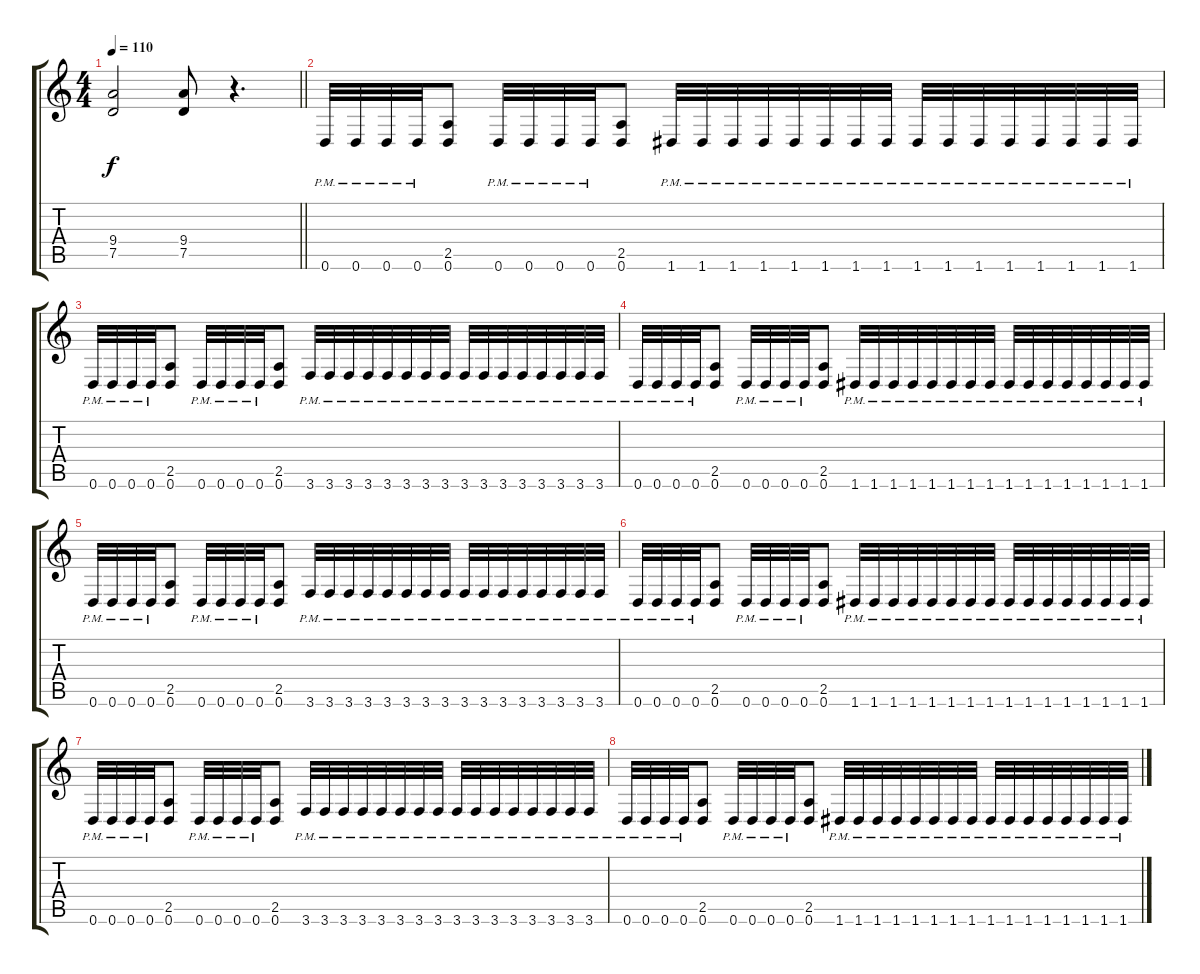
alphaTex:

\track "" {instrument overdrivenguitar}
\staff {score tabs}
\tuning (D4 A3 F3 C3 G2 D2) {hide}
\ts (4 4)
\tempo 110
\clef g2
\barLineRight lightlight
\ks c
(9.4 7.5).2{dy f} (9.4 7.5).8 r.4{d} |
0.6{pm}.32 0.6{pm}.32 0.6{pm}.32 0.6{pm}.32 (2.5 0.6).8 0.6{pm}.32 0.6{pm}.32 0.6{pm}.32 0.6{pm}.32 (2.5 0.6).8 1.6{pm}.32 1.6{pm}.32 1.6{pm}.32 1.6{pm}.32 1.6{pm}.32 1.6{pm}.32 1.6{pm}.32 1.6{pm}.32 1.6{pm}.32 1.6{pm}.32 1.6{pm}.32 1.6{pm}.32 1.6{pm}.32 1.6{pm}.32 1.6{pm}.32 1.6{pm}.32 |
0.6{pm}.32 0.6{pm}.32 0.6{pm}.32 0.6{pm}.32 (2.5 0.6).8 0.6{pm}.32 0.6{pm}.32 0.6{pm}.32 0.6{pm}.32 (2.5 0.6).8 3.6{pm}.32 3.6{pm}.32 3.6{pm}.32 3.6{pm}.32 3.6{pm}.32 3.6{pm}.32 3.6{pm}.32 3.6{pm}.32 3.6{pm}.32 3.6{pm}.32 3.6{pm}.32 3.6{pm}.32 3.6{pm}.32 3.6{pm}.32 3.6{pm}.32 3.6{pm}.32 |
0.6{pm}.32 0.6{pm}.32 0.6{pm}.32 0.6{pm}.32 (2.5 0.6).8 0.6{pm}.32 0.6{pm}.32 0.6{pm}.32 0.6{pm}.32 (2.5 0.6).8 1.6{pm}.32 1.6{pm}.32 1.6{pm}.32 1.6{pm}.32 1.6{pm}.32 1.6{pm}.32 1.6{pm}.32 1.6{pm}.32 1.6{pm}.32 1.6{pm}.32 1.6{pm}.32 1.6{pm}.32 1.6{pm}.32 1.6{pm}.32 1.6{pm}.32 1.6{pm}.32 |
0.6{pm}.32 0.6{pm}.32 0.6{pm}.32 0.6{pm}.32 (2.5 0.6).8 0.6{pm}.32 0.6{pm}.32 0.6{pm}.32 0.6{pm}.32 (2.5 0.6).8 3.6{pm}.32 3.6{pm}.32 3.6{pm}.32 3.6{pm}.32 3.6{pm}.32 3.6{pm}.32 3.6{pm}.32 3.6{pm}.32 3.6{pm}.32 3.6{pm}.32 3.6{pm}.32 3.6{pm}.32 3.6{pm}.32 3.6{pm}.32 3.6{pm}.32 3.6{pm}.32 |
0.6{pm}.32 0.6{pm}.32 0.6{pm}.32 0.6{pm}.32 (2.5 0.6).8 0.6{pm}.32 0.6{pm}.32 0.6{pm}.32 0.6{pm}.32 (2.5 0.6).8 1.6{pm}.32 1.6{pm}.32 1.6{pm}.32 1.6{pm}.32 1.6{pm}.32 1.6{pm}.32 1.6{pm}.32 1.6{pm}.32 1.6{pm}.32 1.6{pm}.32 1.6{pm}.32 1.6{pm}.32 1.6{pm}.32 1.6{pm}.32 1.6{pm}.32 1.6{pm}.32 |
0.6{pm}.32 0.6{pm}.32 0.6{pm}.32 0.6{pm}.32 (2.5 0.6).8 0.6{pm}.32 0.6{pm}.32 0.6{pm}.32 0.6{pm}.32 (2.5 0.6).8 3.6{pm}.32 3.6{pm}.32 3.6{pm}.32 3.6{pm}.32 3.6{pm}.32 3.6{pm}.32 3.6{pm}.32 3.6{pm}.32 3.6{pm}.32 3.6{pm}.32 3.6{pm}.32 3.6{pm}.32 3.6{pm}.32 3.6{pm}.32 3.6{pm}.32 3.6{pm}.32 |
0.6{pm}.32 0.6{pm}.32 0.6{pm}.32 0.6{pm}.32 (2.5 0.6).8 0.6{pm}.32 0.6{pm}.32 0.6{pm}.32 0.6{pm}.32 (2.5 0.6).8 1.6{pm}.32 1.6{pm}.32 1.6{pm}.32 1.6{pm}.32 1.6{pm}.32 1.6{pm}.32 1.6{pm}.32 1.6{pm}.32 1.6{pm}.32 1.6{pm}.32 1.6{pm}.32 1.6{pm}.32 1.6{pm}.32 1.6{pm}.32 1.6{pm}.32 1.6{pm}.32
